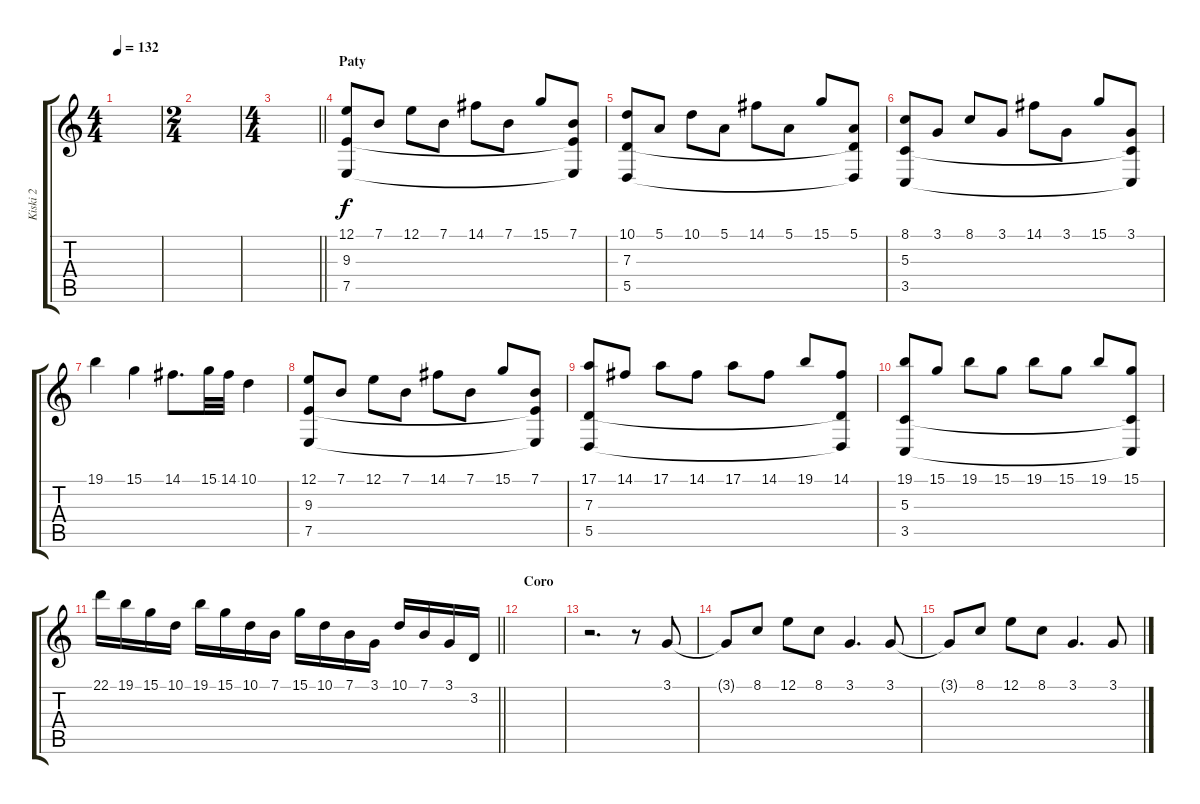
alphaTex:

\track ("Kiski 2" "Kiski 2") {instrument lead2sawtooth}
\staff {score tabs}
\tuning (E4 B3 G3 D3 A2 E2) {hide}
\ts (4 4)
\tempo 132
\clef g2
\ks c
|
\ts (2 4)
|
\ts (4 4)
\barLineRight lightlight
|
\section ("" "Paty")
(12.1 9.3 7.5).8{instrument brightacousticpiano} 7.1.8 12.1.8 7.1.8 14.1.8 7.1.8 15.1.8 (7.1 9.3{t} 7.5{t}).8 |
(10.1 7.3 5.5).8 5.1.8 10.1.8 5.1.8 14.1.8 5.1.8 15.1.8 (5.1 7.3{t} 5.5{t}).8 |
(8.1 5.3 3.5).8 3.1.8 8.1.8 3.1.8 14.1.8 3.1.8 15.1.8 (3.1 5.3{t} 3.5{t}).8 |
19.1.4 15.1.4 14.1.8{d} 15.1.32 14.1.32 10.1.4 |
(12.1 9.3 7.5).8 7.1.8 12.1.8 7.1.8 14.1.8 7.1.8 15.1.8 (7.1 9.3{t} 7.5{t}).8 |
(17.1 7.3 5.5).8 14.1.8 17.1.8 14.1.8 17.1.8 14.1.8 19.1.8 (14.1 7.3{t} 5.5{t}).8 |
(19.1 5.3 3.5).8 15.1.8 19.1.8 15.1.8 19.1.8 15.1.8 19.1.8 (15.1 5.3{t} 3.5{t}).8 |
\barLineRight lightlight
22.1.16 19.1.16 15.1.16 10.1.16 19.1.16 15.1.16 10.1.16 7.1.16 15.1.16 10.1.16 7.1.16 3.1.16 10.1.16 7.1.16 3.1.16 3.2.16 |
\section ("" "Coro")
|
r.2{d} r.8 3.1.8 |
3.1{t}.8 8.1.8 12.1.8 8.1.8 3.1.4{d} 3.1.8 |
3.1{t}.8 8.1.8 12.1.8 8.1.8 3.1.4{d} 3.1.8
